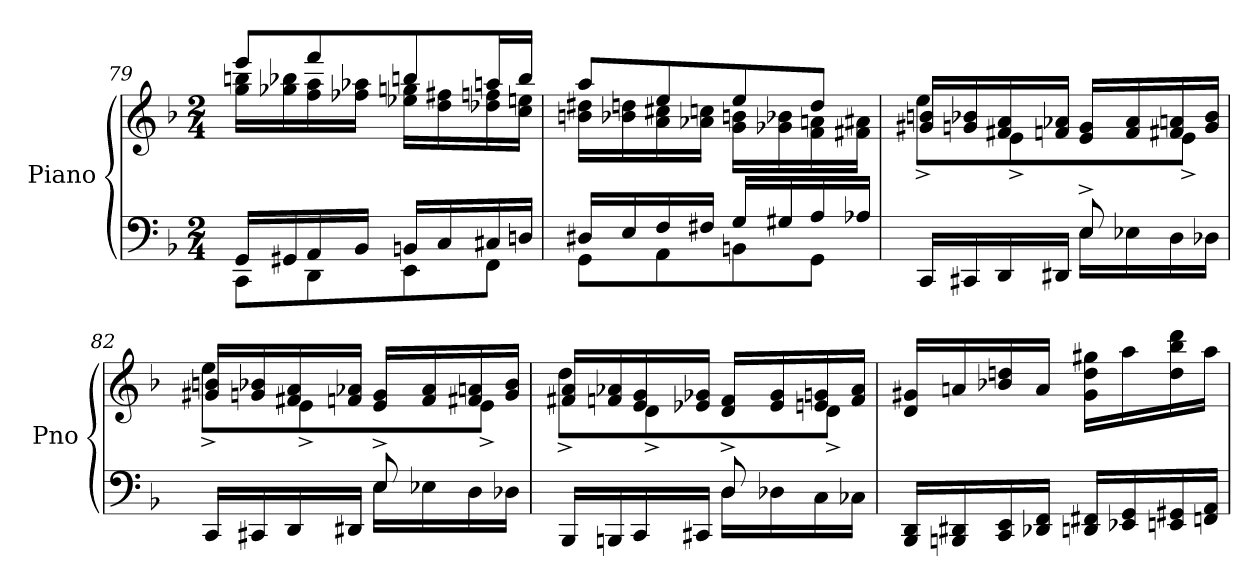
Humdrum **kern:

**kern	**kern
*part1	*part1
*staff2	*staff1
*I"Piano	*
*I'Pno	*
!!LO:LB:g=z
*clefF4	*clefG2
*k[b-]	*k[b-]
*M2/4	*M2/4
=79	=79
*^	*^
16GG/LL	8CC\L	8eee/L	16gg\ 16bbn\LL
16GG#X/	.	.	16gg-X\ 16bb-X\
16AA/	8DD\	8fff/	16ff\ 16aa\
16BB-/JJ	.	.	16ff-X\ 16aa-X\JJ
16BBn/LL	8EE\	8bbn/	16ee-X\ 16ggn\LL
16C/	.	.	16dd\ 16ff#X\
16C#X/	8FF\J	16aan/L	16dd-X\ 16ffn\
16Dn/JJ	.	16bb/JJ	16cc\ 16een\JJ
=80	=80	=80	=80
16D#X/LL	8GG\L	8aa/L	16bn\ 16dd#X\LL
16E/	.	.	16b-X\ 16ddn\
16F/	8AA\	8ee/	16a\ 16cc#X\
16F#X/JJ	.	.	16a-X\ 16ccn\JJ
16G/LL	8BBn\	8ee/	16g\ 16bn\LL
16G#X/	.	.	16g-X\ 16b-X\
16A/	8GG\J	8dd/J	16f\ 16an\
16A-X/JJ	.	.	16f#X\ 16a#X\JJ
=81	=81	=81	=81
4ryy	16CC/LL	16g#X/ 16bn/LL	8ee^\L
.	16CC#X/	16gn/ 16b-X/	.
.	16DD/	16f#X/ 16a/	8e^\
.	16DD#X/JJ	16fn/ 16a-X/JJ	.
8E^/	16E\LL	16e/ 16g/LL	8ryy
.	16E-X\	16f/ 16a-/	.
8ryy	16D\	16f#X/ 16an/	8e^\J
.	16D-X\JJ	16g/ 16b-/JJ	.
=82	=82	=82	=82
4ryy	16CC/LL	16g#X/ 16bn/LL	8ee^\L
.	16CC#X/	16gn/ 16b-X/	.
.	16DD/	16f#X/ 16a/	8e^\
.	16DD#X/JJ	16fn/ 16a-X/JJ	.
8E^/	16E\LL	16e/ 16g/LL	8ryy
.	16E-X\	16f/ 16a-/	.
8ryy	16D\	16f#X/ 16an/	8e^\J
.	16D-X\JJ	16g/ 16b-/JJ	.
=83	=83	=83	=83
4ryy	16BBB-/LL	16f#X/ 16a/LL	8dd^\L
.	16BBBn/	16fn/ 16a-X/	.
.	16CC/	16e/ 16g/	8d^\
.	16CC#X/JJ	16e-X/ 16g-X/JJ	.
8D^/	16D\LL	16d/ 16f/LL	8ryy
.	16D-X\	16e-/ 16g-/	.
8ryy	16C\	16en/ 16gn/	8d^\J
.	16C-X\JJ	16f/ 16a-/JJ	.
*v	*v	*	*
*	*v	*v
!!LO:LB:g=z
=84	=84
16BBB-/ 16DD/LL	16d/ 16g#X/LL
16BBBn/ 16DD#X/	16an/
16CC/ 16EE/	16b-X/ 16ddn/
16DD-X/ 16FF/JJ	16a/JJ
16DDn/ 16FF#X/LL	16g#\ 16dd\ 16gg#X\LL
16EE-X/ 16GG/	16aa\
16EEn/ 16GG#X/	16dd\ 16bb-\ 16ddd\
16FFn/ 16AA/JJ	16aa\JJ
=	=
*-	*-
